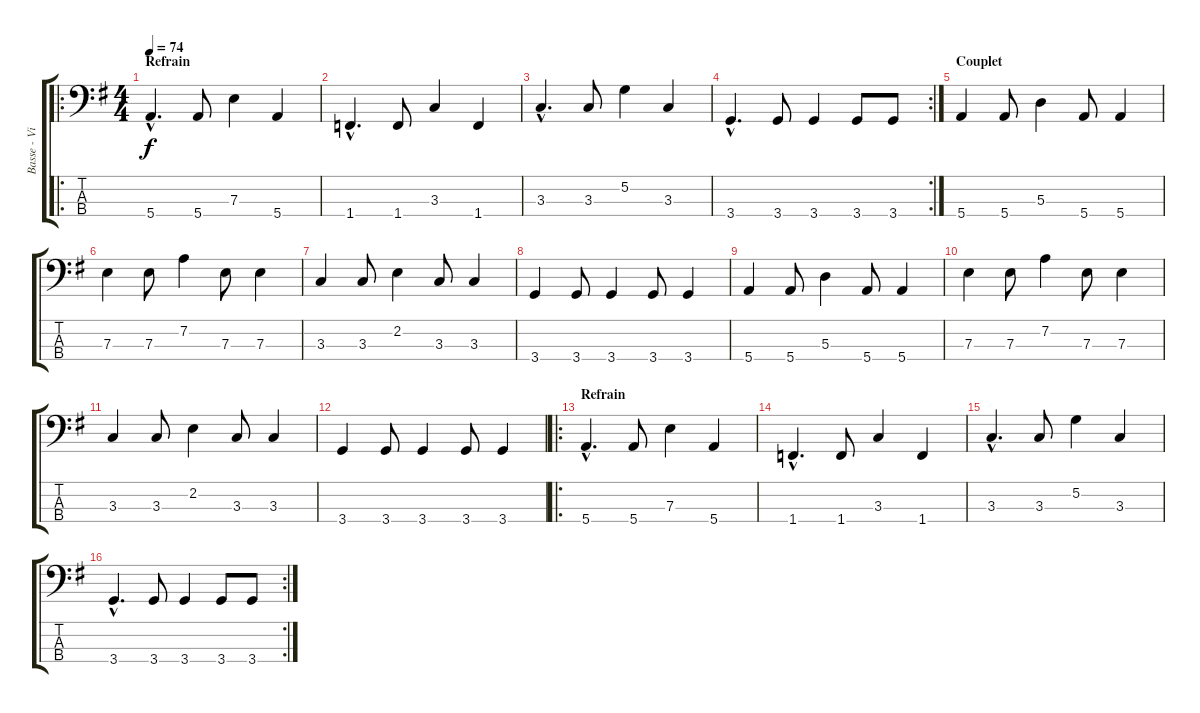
\track ("Basse - Vincent" "Basse - Vi") {instrument electricbassfinger}
\staff {score tabs}
\tuning (G2 D2 A1 E1) {hide}
\ro
\ts (4 4)
\section ("" "Refrain")
\tempo 74
\clef f4
\ks g
5.4{hac}.4{d dy f} 5.4.8 7.3.4 5.4.4 |
1.4{hac}.4{d} 1.4.8 3.3.4 1.4.4 |
3.3{hac}.4{d} 3.3.8 5.2.4 3.3.4 |
\rc 2
3.4{hac}.4{d} 3.4.8 3.4.4 3.4.8 3.4.8 |
\section ("" "Couplet")
5.4.4 5.4.8 5.3.4 5.4.8 5.4.4 |
7.3.4 7.3.8 7.2.4 7.3.8 7.3.4 |
3.3.4 3.3.8 2.2.4 3.3.8 3.3.4 |
3.4.4 3.4.8 3.4.4 3.4.8 3.4.4 |
5.4.4 5.4.8 5.3.4 5.4.8 5.4.4 |
7.3.4 7.3.8 7.2.4 7.3.8 7.3.4 |
3.3.4 3.3.8 2.2.4 3.3.8 3.3.4 |
3.4.4 3.4.8 3.4.4 3.4.8 3.4.4 |
\ro
\section ("" "Refrain")
5.4{hac}.4{d} 5.4.8 7.3.4 5.4.4 |
1.4{hac}.4{d} 1.4.8 3.3.4 1.4.4 |
3.3{hac}.4{d} 3.3.8 5.2.4 3.3.4 |
\rc 2
3.4{hac}.4{d} 3.4.8 3.4.4 3.4.8 3.4.8
